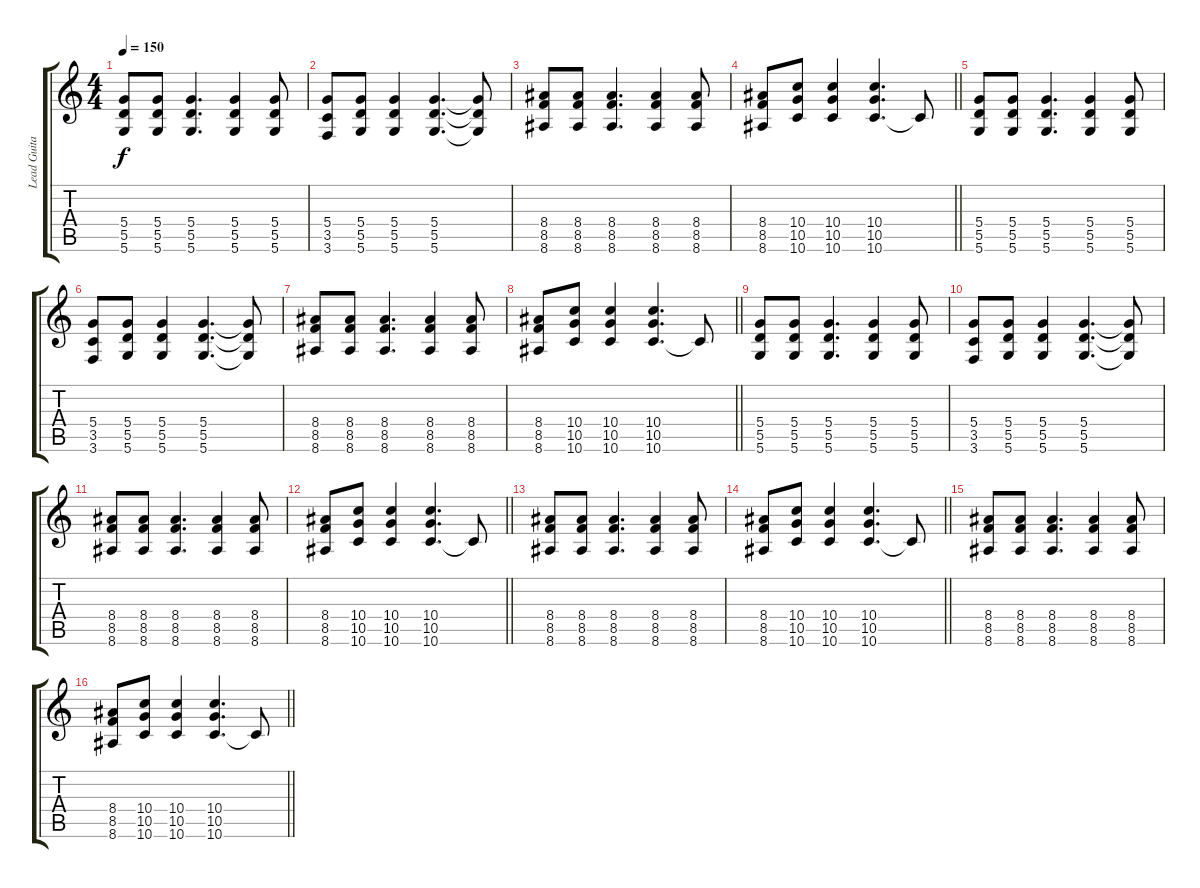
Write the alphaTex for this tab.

\track ("Lead Guitar - Brad Delson" "Lead Guita") {instrument overdrivenguitar}
\staff {score tabs}
\tuning (E4 B3 G3 D3 A2 D2) {hide}
\ts (4 4)
\tempo 150
\clef g2
\ks c
(5.4 5.5 5.6).8{dy f} (5.4 5.5 5.6).8 (5.4 5.5 5.6).4{d} (5.4 5.5 5.6).4 (5.4 5.5 5.6).8 |
(5.4 3.5 3.6).8 (5.4 5.5 5.6).8 (5.4 5.5 5.6).4 (5.4 5.5 5.6).4{d} (5.4{t} 5.5{t} 5.6{t}).8 |
(8.4 8.5 8.6).8 (8.4 8.5 8.6).8 (8.4 8.5 8.6).4{d} (8.4 8.5 8.6).4 (8.4 8.5 8.6).8 |
\barLineRight lightlight
(8.4 8.5 8.6).8 (10.4 10.5 10.6).8 (10.4 10.5 10.6).4 (10.4 10.5 10.6).4{d} 10.6{t}.8 |
(5.4 5.5 5.6).8 (5.4 5.5 5.6).8 (5.4 5.5 5.6).4{d} (5.4 5.5 5.6).4 (5.4 5.5 5.6).8 |
(5.4 3.5 3.6).8 (5.4 5.5 5.6).8 (5.4 5.5 5.6).4 (5.4 5.5 5.6).4{d} (5.4{t} 5.5{t} 5.6{t}).8 |
(8.4 8.5 8.6).8 (8.4 8.5 8.6).8 (8.4 8.5 8.6).4{d} (8.4 8.5 8.6).4 (8.4 8.5 8.6).8 |
\barLineRight lightlight
(8.4 8.5 8.6).8 (10.4 10.5 10.6).8 (10.4 10.5 10.6).4 (10.4 10.5 10.6).4{d} 10.6{t}.8 |
(5.4 5.5 5.6).8 (5.4 5.5 5.6).8 (5.4 5.5 5.6).4{d} (5.4 5.5 5.6).4 (5.4 5.5 5.6).8 |
(5.4 3.5 3.6).8 (5.4 5.5 5.6).8 (5.4 5.5 5.6).4 (5.4 5.5 5.6).4{d} (5.4{t} 5.5{t} 5.6{t}).8 |
(8.4 8.5 8.6).8 (8.4 8.5 8.6).8 (8.4 8.5 8.6).4{d} (8.4 8.5 8.6).4 (8.4 8.5 8.6).8 |
\barLineRight lightlight
(8.4 8.5 8.6).8 (10.4 10.5 10.6).8 (10.4 10.5 10.6).4 (10.4 10.5 10.6).4{d} 10.6{t}.8 |
(8.4 8.5 8.6).8 (8.4 8.5 8.6).8 (8.4 8.5 8.6).4{d} (8.4 8.5 8.6).4 (8.4 8.5 8.6).8 |
\barLineRight lightlight
(8.4 8.5 8.6).8 (10.4 10.5 10.6).8 (10.4 10.5 10.6).4 (10.4 10.5 10.6).4{d} 10.6{t}.8 |
(8.4 8.5 8.6).8 (8.4 8.5 8.6).8 (8.4 8.5 8.6).4{d} (8.4 8.5 8.6).4 (8.4 8.5 8.6).8 |
\barLineRight lightlight
(8.4 8.5 8.6).8 (10.4 10.5 10.6).8 (10.4 10.5 10.6).4 (10.4 10.5 10.6).4{d} 10.6{t}.8
